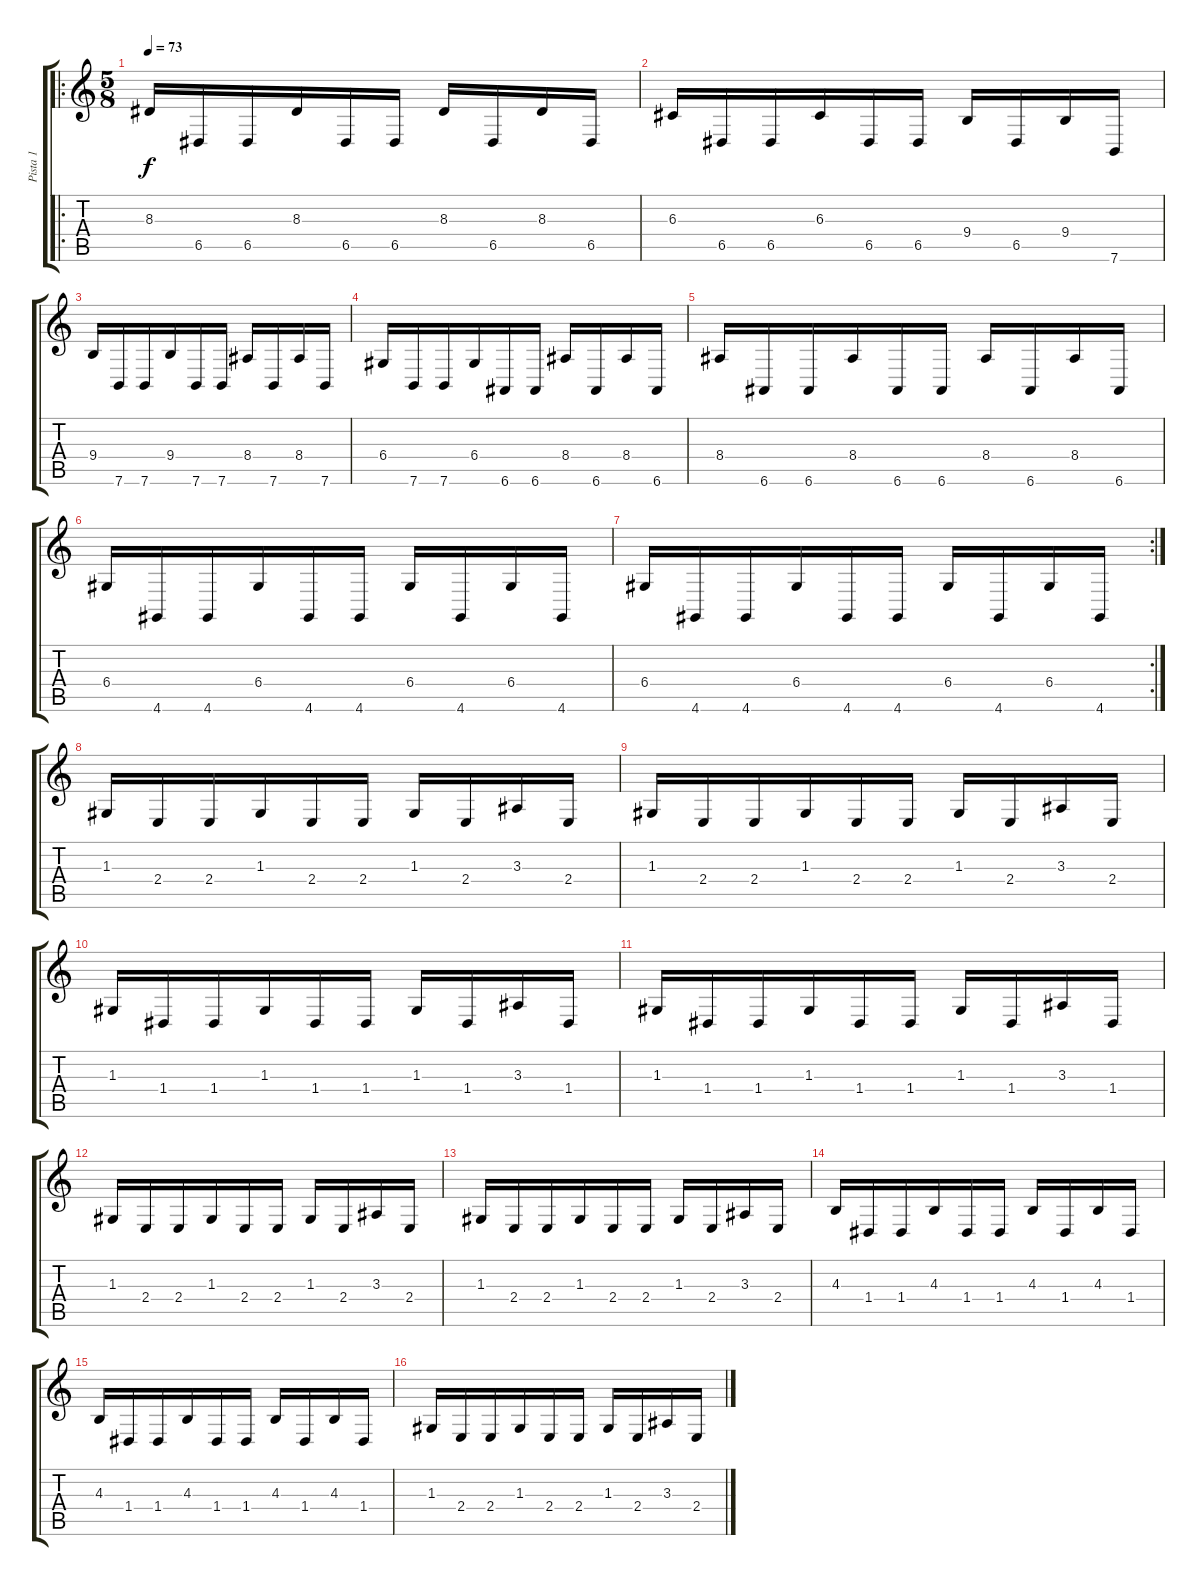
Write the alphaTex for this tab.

\track ("Pista 1" "Pista 1") {instrument pizzicatostrings}
\staff {score tabs}
\tuning (E4 B3 G3 D3 A2 E2) {hide}
\ro
\ts (5 8)
\tempo 73
\clef g2
\ks c
8.3.16{dy f} 6.5.16 6.5.16 8.3.16 6.5.16 6.5.16 8.3.16 6.5.16 8.3.16 6.5.16 |
6.3.16 6.5.16 6.5.16 6.3.16 6.5.16 6.5.16 9.4.16 6.5.16 9.4.16 7.6.16 |
9.4.16 7.6.16 7.6.16 9.4.16 7.6.16 7.6.16 8.4.16 7.6.16 8.4.16 7.6.16 |
6.4.16 7.6.16 7.6.16 6.4.16 6.6.16 6.6.16 8.4.16 6.6.16 8.4.16 6.6.16 |
8.4.16 6.6.16 6.6.16 8.4.16 6.6.16 6.6.16 8.4.16 6.6.16 8.4.16 6.6.16 |
6.4.16 4.6.16 4.6.16 6.4.16 4.6.16 4.6.16 6.4.16 4.6.16 6.4.16 4.6.16 |
\rc 2
6.4.16 4.6.16 4.6.16 6.4.16 4.6.16 4.6.16 6.4.16 4.6.16 6.4.16 4.6.16 |
1.3.16 2.4.16 2.4.16 1.3.16 2.4.16 2.4.16 1.3.16 2.4.16 3.3.16 2.4.16 |
1.3.16 2.4.16 2.4.16 1.3.16 2.4.16 2.4.16 1.3.16 2.4.16 3.3.16 2.4.16 |
1.3.16 1.4.16 1.4.16 1.3.16 1.4.16 1.4.16 1.3.16 1.4.16 3.3.16 1.4.16 |
1.3.16 1.4.16 1.4.16 1.3.16 1.4.16 1.4.16 1.3.16 1.4.16 3.3.16 1.4.16 |
1.3.16 2.4.16 2.4.16 1.3.16 2.4.16 2.4.16 1.3.16 2.4.16 3.3.16 2.4.16 |
1.3.16 2.4.16 2.4.16 1.3.16 2.4.16 2.4.16 1.3.16 2.4.16 3.3.16 2.4.16 |
4.3.16 1.4.16 1.4.16 4.3.16 1.4.16 1.4.16 4.3.16 1.4.16 4.3.16 1.4.16 |
4.3.16 1.4.16 1.4.16 4.3.16 1.4.16 1.4.16 4.3.16 1.4.16 4.3.16 1.4.16 |
1.3.16 2.4.16 2.4.16 1.3.16 2.4.16 2.4.16 1.3.16 2.4.16 3.3.16 2.4.16
